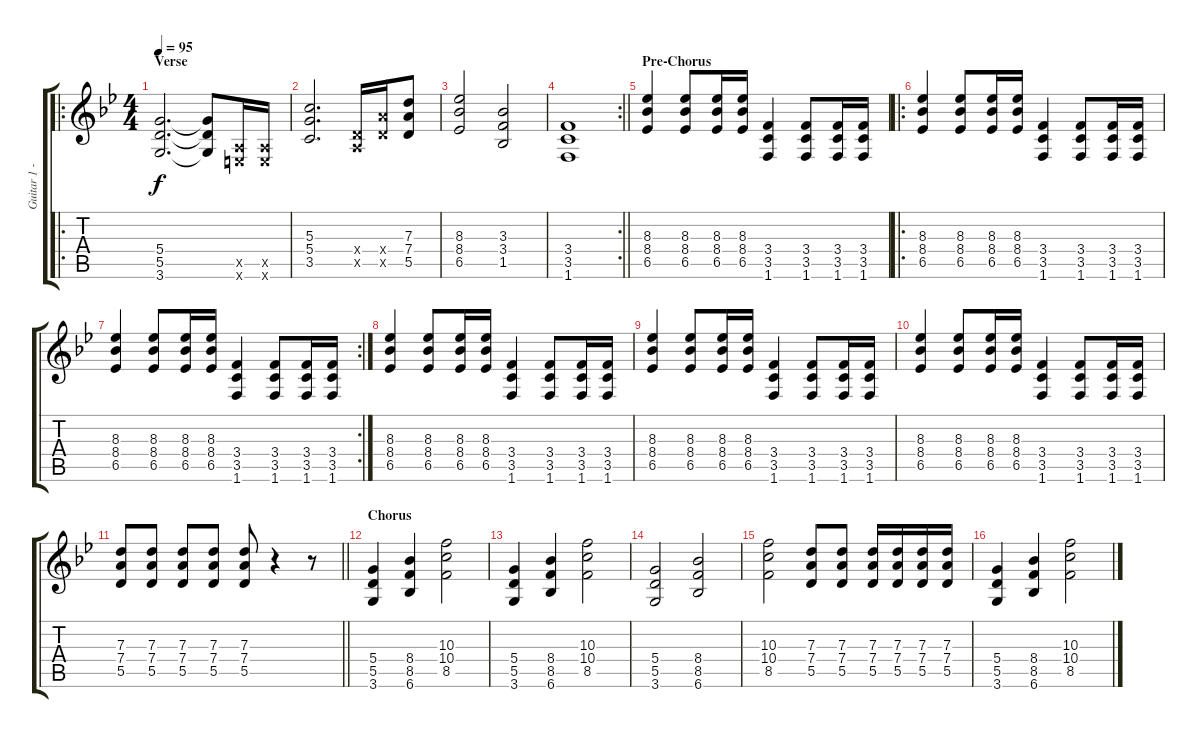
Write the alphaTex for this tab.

\track ("Guitar 1 - Greg Hetson/Brian Baker" "Guitar 1 -") {instrument distortionguitar}
\staff {score tabs}
\tuning (E4 B3 G3 D3 A2 E2) {hide}
\ro
\ts (4 4)
\section ("" "Verse")
\tempo 95
\clef g2
\ks bb
(5.4 5.5 3.6).2{d dy f instrument distortionguitar} (5.4{t} 5.5{t} 3.6{t}).8 (0.5{x} 0.6{x}).16 (0.5{x} 0.6{x}).16 |
(5.3 5.4 3.5).2{d} (0.4{x} 0.5{x}).16 (7.4{x} 5.5{x}).16 (7.3 7.4 5.5).8 |
(8.3 8.4 6.5).2 (3.3 3.4 1.5).2 |
\rc 2
\barLineRight lightlight
(3.4 3.5 1.6).1 |
\section ("" "Pre-Chorus")
(8.3 8.4 6.5).4 (8.3 8.4 6.5).8 (8.3 8.4 6.5).16 (8.3 8.4 6.5).16 (3.4 3.5 1.6).4 (3.4 3.5 1.6).8 (3.4 3.5 1.6).16 (3.4 3.5 1.6).16 |
\ro
(8.3 8.4 6.5).4 (8.3 8.4 6.5).8 (8.3 8.4 6.5).16 (8.3 8.4 6.5).16 (3.4 3.5 1.6).4 (3.4 3.5 1.6).8 (3.4 3.5 1.6).16 (3.4 3.5 1.6).16 |
\rc 2
(8.3 8.4 6.5).4 (8.3 8.4 6.5).8 (8.3 8.4 6.5).16 (8.3 8.4 6.5).16 (3.4 3.5 1.6).4 (3.4 3.5 1.6).8 (3.4 3.5 1.6).16 (3.4 3.5 1.6).16 |
(8.3 8.4 6.5).4 (8.3 8.4 6.5).8 (8.3 8.4 6.5).16 (8.3 8.4 6.5).16 (3.4 3.5 1.6).4 (3.4 3.5 1.6).8 (3.4 3.5 1.6).16 (3.4 3.5 1.6).16 |
(8.3 8.4 6.5).4 (8.3 8.4 6.5).8 (8.3 8.4 6.5).16 (8.3 8.4 6.5).16 (3.4 3.5 1.6).4 (3.4 3.5 1.6).8 (3.4 3.5 1.6).16 (3.4 3.5 1.6).16 |
(8.3 8.4 6.5).4 (8.3 8.4 6.5).8 (8.3 8.4 6.5).16 (8.3 8.4 6.5).16 (3.4 3.5 1.6).4 (3.4 3.5 1.6).8 (3.4 3.5 1.6).16 (3.4 3.5 1.6).16 |
\barLineRight lightlight
(7.3 7.4 5.5).8 (7.3 7.4 5.5).8 (7.3 7.4 5.5).8 (7.3 7.4 5.5).8 (7.3 7.4 5.5).8 r.4 r.8 |
\section ("" "Chorus")
(5.4 5.5 3.6).4 (8.4 8.5 6.6).4 (10.3 10.4 8.5).2 |
(5.4 5.5 3.6).4 (8.4 8.5 6.6).4 (10.3 10.4 8.5).2 |
(5.4 5.5 3.6).2 (8.4 8.5 6.6).2 |
(10.3 10.4 8.5).2 (7.3 7.4 5.5).8 (7.3 7.4 5.5).8 (7.3 7.4 5.5).16 (7.3 7.4 5.5).16 (7.3 7.4 5.5).16 (7.3 7.4 5.5).16 |
(5.4 5.5 3.6).4 (8.4 8.5 6.6).4 (10.3 10.4 8.5).2
